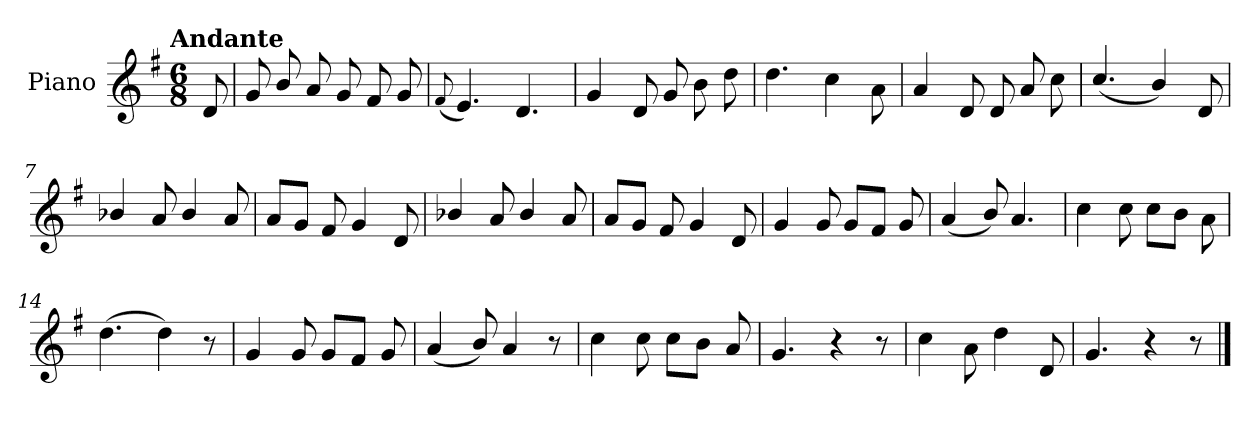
**kern
*part1
*staff1
*I"Piano
*I'Pno.
*clefG2
*k[f#]
!!LO:TX:omd:t=Andante
*M6/8
*MM92
=
8d/
=1
8g/
8b/
8a/
8g/
8f#/
8g/
=2
(<8qqf#/
4.e/)
4.d/
=3
4g/
8d/
8g/
8b\
8dd\
=4
4.dd\
4cc\
8a\
!!LO:LB:g=z
=5
4a/
8d/
8d/
8a/
8cc\
=6
(<4.cc/
4b/)
8d/
=7
4b-X/
8a/
4b-/
8a/
=8
8a/L
8g/J
8f#/
4g/
8d/
=9
4b-X/
8a/
4b-/
8a/
=10
8a/L
8g/J
8f#/
4g/
8d/
!!LO:LB:g=z
=11
4g/
8g/
8g/L
8f#/J
8g/
=12
(<4a/
8b/)
4.a/
=13
4cc\
8cc\
8cc\L
8b\J
8a\
=14
(>4.dd\
4dd\)
8r
=15
4g/
8g/
8g/L
8f#/J
8g/
!!LO:LB:g=z
=16
(<4a/
8b/)
4a/
8r
=17
4cc\
8cc\
8cc\L
8b\J
8a/
=18
4.g/
4r
8r
=19
4cc\
8a\
4dd\
8d/
=20
4.g/
4r
8r
==
*-
